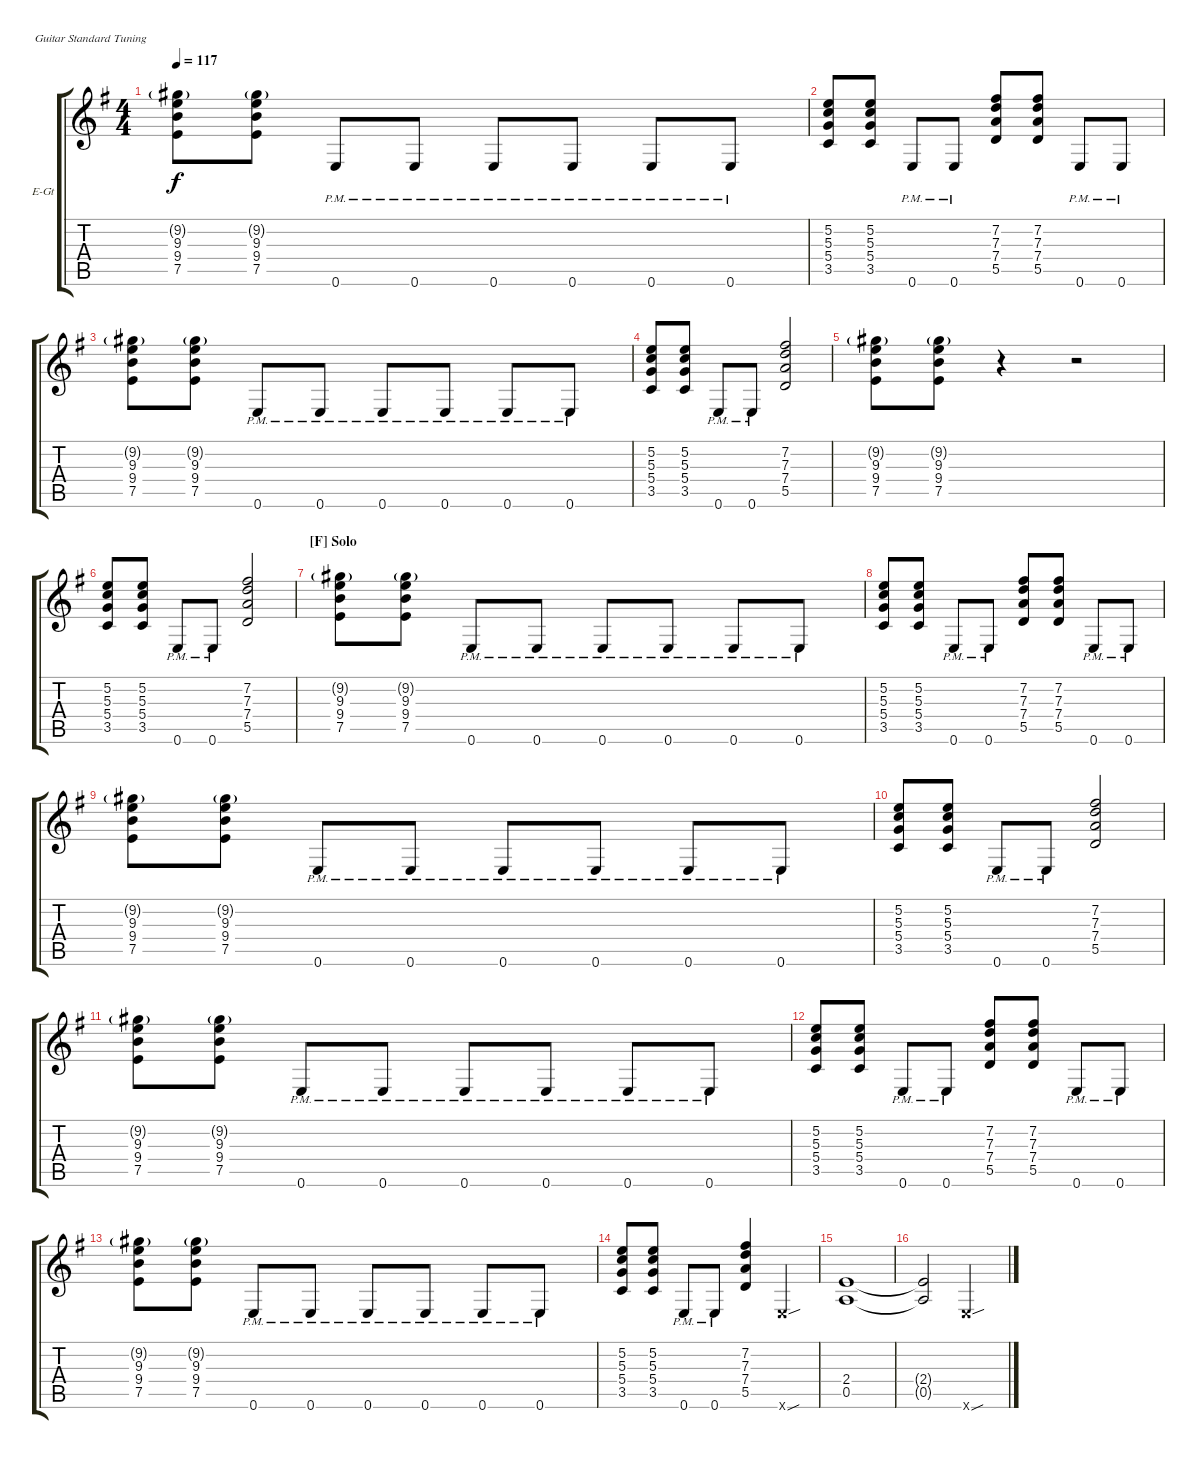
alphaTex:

\defaultSystemsLayout 4
\bracketExtendMode groupsimilarinstruments
\firstSystemTrackNameOrientation horizontal
\otherSystemsTrackNameOrientation horizontal
\track ("Guitar 2" "E-Gt") {instrument distortionguitar}
\staff {score tabs}
\tuning (E4 B3 G3 D3 A2 E2)
\ts (4 4)
\tempo 117
\clef g2
\scale
1.03909
\ks g
(7.5 9.4 9.3 9.2{g}).8{dy f} (7.5 9.4 9.3 9.2{g}).8 0.6{pm}.8 0.6{pm}.8 0.6{pm}.8 0.6{pm}.8 0.6{pm}.8 0.6{pm}.8 |
\scale
0.960908 (3.5 5.4 5.3 5.2).8 (3.5 5.4 5.3 5.2).8 0.6{pm}.8 0.6{pm}.8 (5.5 7.4 7.3 7.2).8 (5.5 7.4 7.3 7.2).8 0.6{pm}.8 0.6{pm}.8 |
\scale
1.03909 (7.5 9.4 9.3 9.2{g}).8 (7.5 9.4 9.3 9.2{g}).8 0.6{pm}.8 0.6{pm}.8 0.6{pm}.8 0.6{pm}.8 0.6{pm}.8 0.6{pm}.8 |
\scale
0.960908 (3.5 5.4 5.3 5.2).8 (3.5 5.4 5.3 5.2).8 0.6{pm}.8 0.6{pm}.8 (5.5 7.4 7.3 7.2).2 |
\scale
1.03909 (7.5 9.4 9.3 9.2{g}).8 (7.5 9.4 9.3 9.2{g}).8 r.4 r.2 |
\scale
0.960908 (3.5 5.4 5.3 5.2).8 (3.5 5.4 5.3 5.2).8 0.6{pm}.8 0.6{pm}.8 (5.5 7.4 7.3 7.2).2 |
\section ("F" "Solo")
\scale
1.03909 (7.5 9.4 9.3 9.2{g}).8 (7.5 9.4 9.3 9.2{g}).8 0.6{pm}.8 0.6{pm}.8 0.6{pm}.8 0.6{pm}.8 0.6{pm}.8 0.6{pm}.8 |
\scale
0.960908 (3.5 5.4 5.3 5.2).8 (3.5 5.4 5.3 5.2).8 0.6{pm}.8 0.6{pm}.8 (5.5 7.4 7.3 7.2).8 (5.5 7.4 7.3 7.2).8 0.6{pm}.8 0.6{pm}.8 |
\scale
1.03909 (7.5 9.4 9.3 9.2{g}).8 (7.5 9.4 9.3 9.2{g}).8 0.6{pm}.8 0.6{pm}.8 0.6{pm}.8 0.6{pm}.8 0.6{pm}.8 0.6{pm}.8 |
\scale
0.960908 (3.5 5.4 5.3 5.2).8 (3.5 5.4 5.3 5.2).8 0.6{pm}.8 0.6{pm}.8 (5.5 7.4 7.3 7.2).2 |
\scale
1.03909 (7.5 9.4 9.3 9.2{g}).8 (7.5 9.4 9.3 9.2{g}).8 0.6{pm}.8 0.6{pm}.8 0.6{pm}.8 0.6{pm}.8 0.6{pm}.8 0.6{pm}.8 |
\scale
0.960908 (3.5 5.4 5.3 5.2).8 (3.5 5.4 5.3 5.2).8 0.6{pm}.8 0.6{pm}.8 (5.5 7.4 7.3 7.2).8 (5.5 7.4 7.3 7.2).8 0.6{pm}.8 0.6{pm}.8 |
\scale
1.03909 (7.5 9.4 9.3 9.2{g}).8 (7.5 9.4 9.3 9.2{g}).8 0.6{pm}.8 0.6{pm}.8 0.6{pm}.8 0.6{pm}.8 0.6{pm}.8 0.6{pm}.8 |
\scale
0.960908 (3.5 5.4 5.3 5.2).8 (3.5 5.4 5.3 5.2).8 0.6{pm}.8 0.6{pm}.8 (5.5 7.4 7.3 7.2).4 0.6{sou x}.4 |
\scale
1.03909 (0.5 2.4).1 |
\scale
0.960908 (0.5{t} 2.4{t}).2 0.6{sou x}.2
